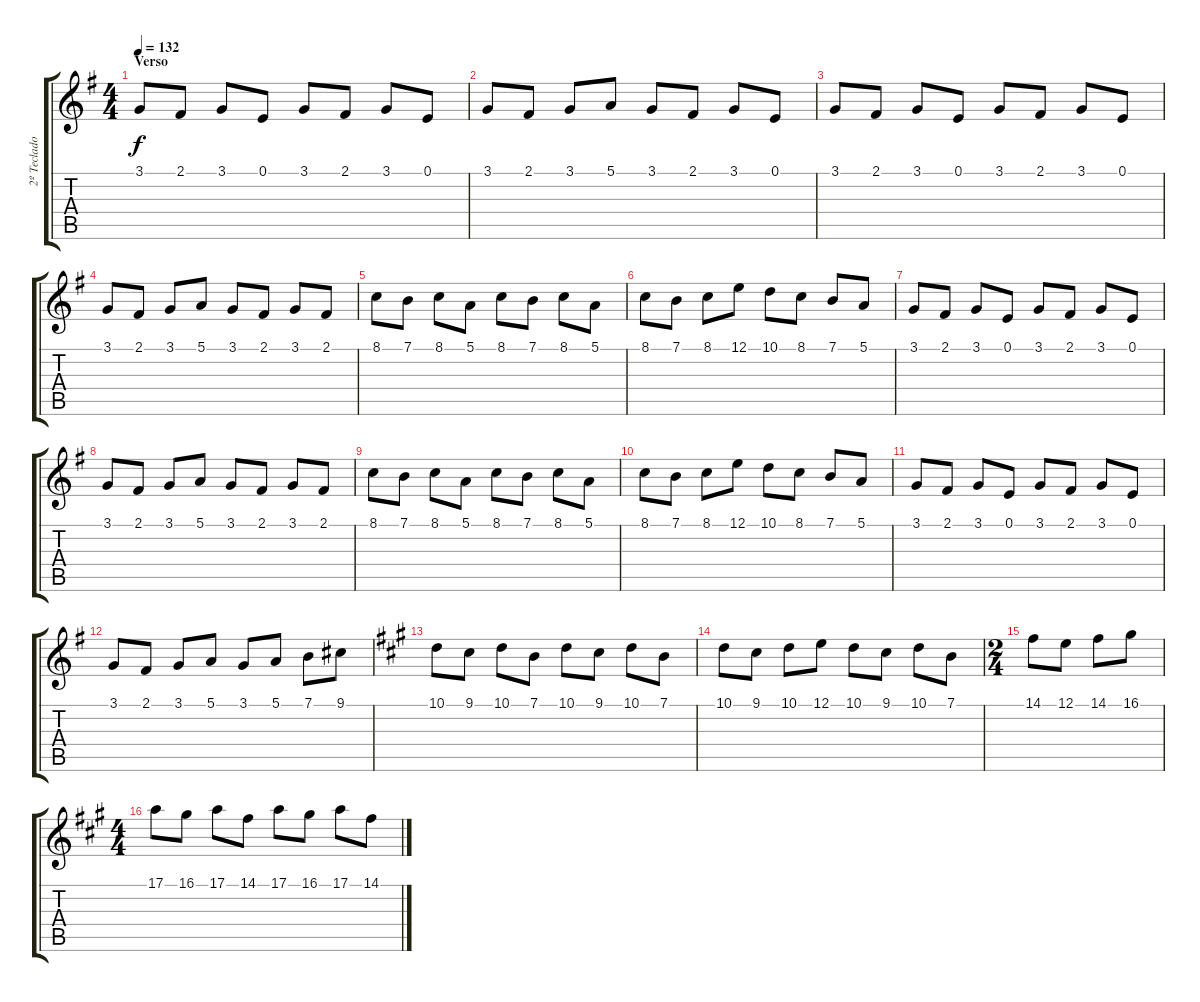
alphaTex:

\track ("2º Teclado" "2º Teclado") {instrument stringensemble1}
\staff {score tabs}
\tuning (E4 B3 G3 D3 A2 E2) {hide}
\ts (4 4)
\section ("" "Verso")
\tempo 132
\clef g2
\ks eminor
3.1.8{dy f} 2.1.8 3.1.8 0.1.8 3.1.8 2.1.8 3.1.8 0.1.8 |
3.1.8 2.1.8 3.1.8 5.1.8 3.1.8 2.1.8 3.1.8 0.1.8 |
3.1.8 2.1.8 3.1.8 0.1.8 3.1.8 2.1.8 3.1.8 0.1.8 |
3.1.8 2.1.8 3.1.8 5.1.8 3.1.8 2.1.8 3.1.8 2.1.8 |
8.1.8 7.1.8 8.1.8 5.1.8 8.1.8 7.1.8 8.1.8 5.1.8 |
8.1.8 7.1.8 8.1.8 12.1.8 10.1.8 8.1.8 7.1.8 5.1.8 |
3.1.8 2.1.8 3.1.8 0.1.8 3.1.8 2.1.8 3.1.8 0.1.8 |
3.1.8 2.1.8 3.1.8 5.1.8 3.1.8 2.1.8 3.1.8 2.1.8 |
8.1.8 7.1.8 8.1.8 5.1.8 8.1.8 7.1.8 8.1.8 5.1.8 |
8.1.8 7.1.8 8.1.8 12.1.8 10.1.8 8.1.8 7.1.8 5.1.8 |
3.1.8 2.1.8 3.1.8 0.1.8 3.1.8 2.1.8 3.1.8 0.1.8 |
3.1.8 2.1.8 3.1.8 5.1.8 3.1.8 5.1.8 7.1.8 9.1.8 |
\ks f#minor
10.1.8 9.1.8 10.1.8 7.1.8 10.1.8 9.1.8 10.1.8 7.1.8 |
10.1.8 9.1.8 10.1.8 12.1.8 10.1.8 9.1.8 10.1.8 7.1.8 |
\ts (2 4)
14.1.8 12.1.8 14.1.8 16.1.8 |
\ts (4 4)
17.1.8 16.1.8 17.1.8 14.1.8 17.1.8 16.1.8 17.1.8 14.1.8
